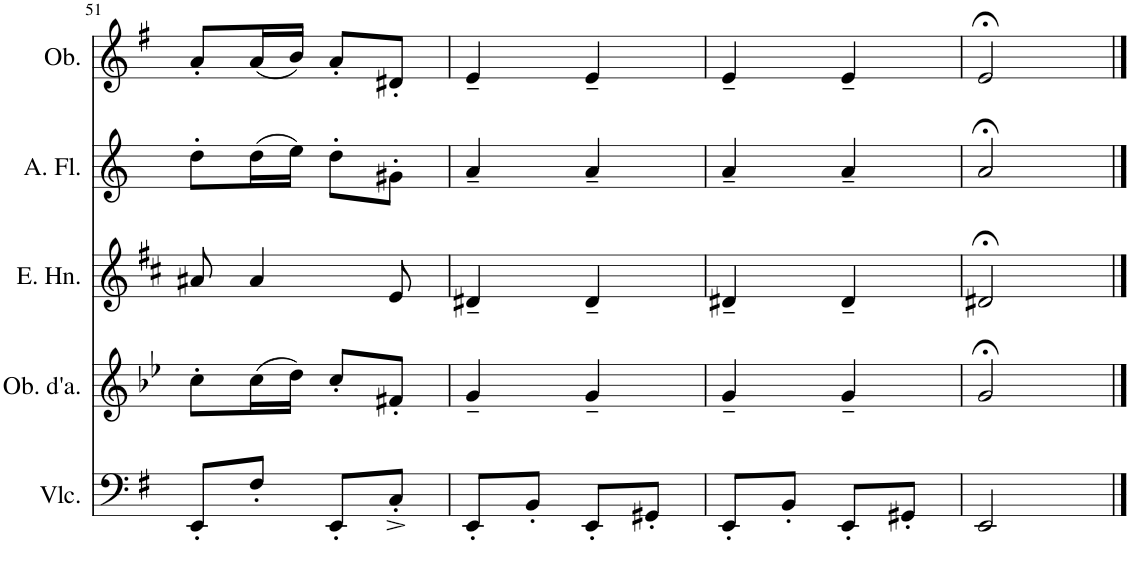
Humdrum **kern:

**kern	**kern	**kern	**kern	**kern
*part5	*part4	*part3	*part2	*part1
*staff5	*staff4	*staff3	*staff2	*staff1
*I"Violoncello	*I"Oboe d'amore	*I"English Horn	*I"Alto Flute	*I"Oboe
*I'Vlc.	*I'Ob. d'a.	*I'E. Hn.	*I'A. Fl.	*I'Ob.
!!LO:PB:g=z
*clefF4	*clefG2	*clefG2	*clefG2	*clefG2
*	*Trd2c3	*Trd4c7	*Trd3c5	*
*k[f#]	*k[b-e-]	*k[f#c#]	*k[]	*k[f#]
*M2/4	*M2/4	*M2/4	*M2/4	*M2/4
=51	=51	=51	=51	=51
8EE'/L	8cc'\L	8a#X/	8dd'\L	8a'/L
8F#'/J	(16cc\L	4a#/	(16dd\L	(16a/L
.	16dd\JJ)	.	16ee\JJ)	16b/JJ)
8EE'/L	8cc'/L	.	8dd'\L	8a'/L
8C'^/J	8f#X'/J	8e/	8g#X'\J	8d#X'/J
=52	=52	=52	=52	=52
8EE'/L	4g~/	4d#X~/	4a~/	4e~/
8BB'/J	.	.	.	.
8EE'/L	4g~/	4d#~/	4a~/	4e~/
8GG#X'/J	.	.	.	.
=53	=53	=53	=53	=53
8EE'/L	4g~/	4d#X~/	4a~/	4e~/
8BB'/J	.	.	.	.
8EE'/L	4g~/	4d#~/	4a~/	4e~/
8GG#X'/J	.	.	.	.
=54	=54	=54	=54	=54
2EE/	2g;</	2d#X;</	2a;</	2e;</
==	==	==	==	==
*-	*-	*-	*-	*-
